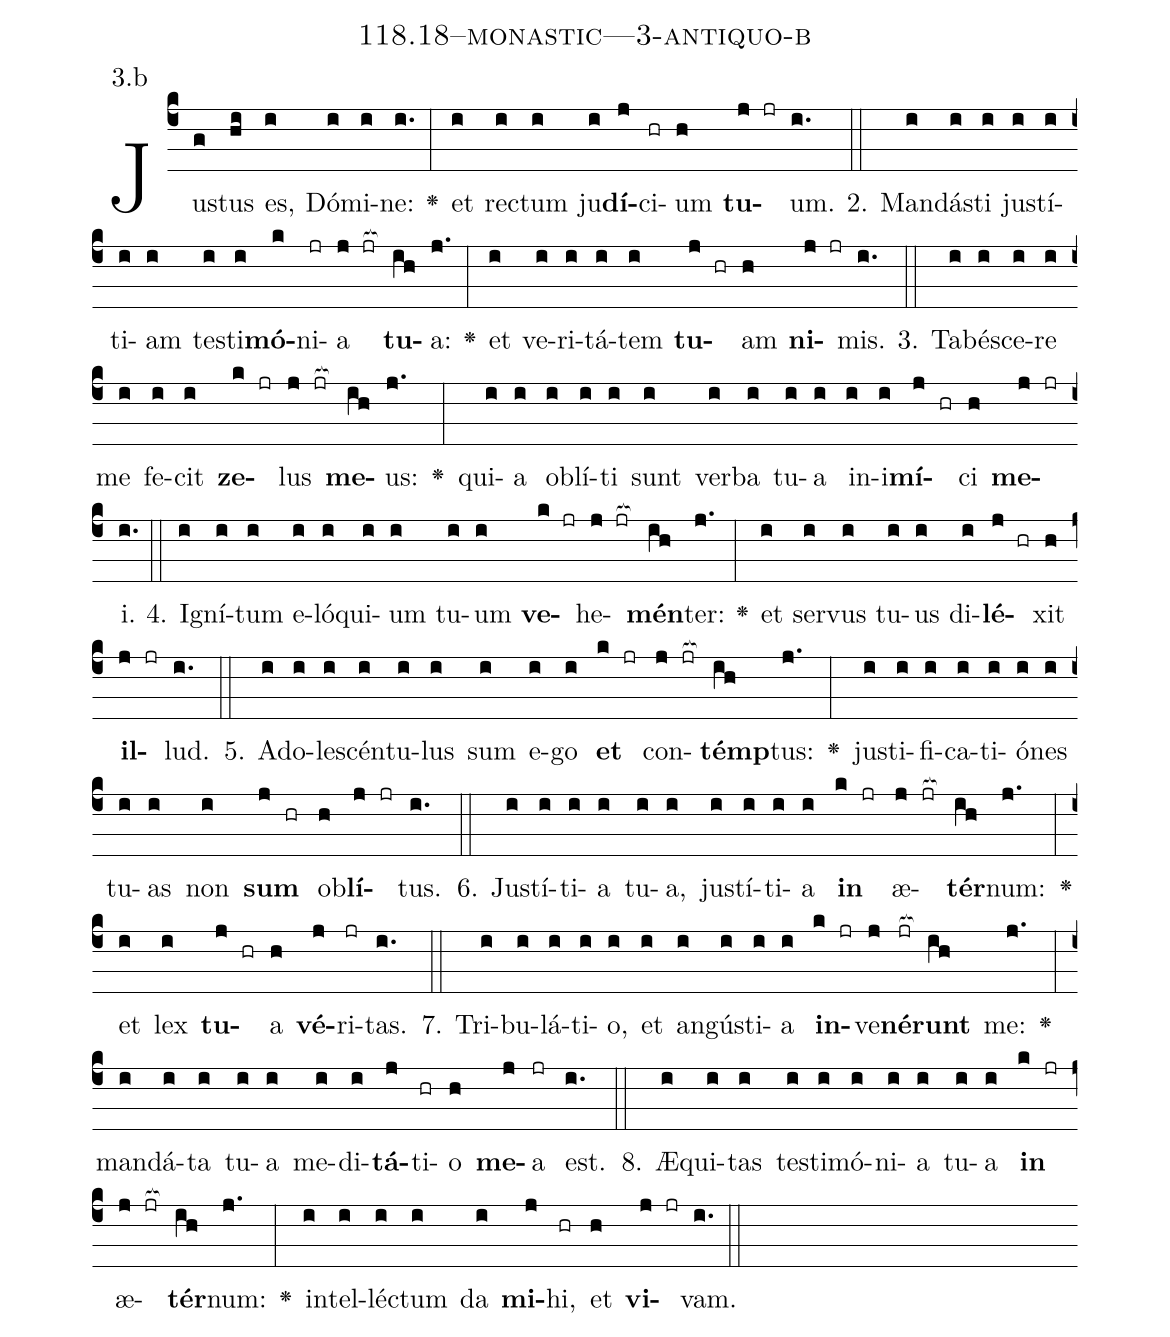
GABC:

name: 118.18--monastic---3-antiquo-b;
annotation: 3.b;
%%
(c4)Jus(g)tus(hi) es,(i) Dó(i)mi(i)ne:(i.) <v>\greheightstar</v>(:) et(i) rec(i)tum(i) ju(i)<b>dí</b>(j)ci(hr)um(h) <b>tu</b>(j jr)um.(i.) (::)
2. Man(i)dás(i)ti(i) jus(i)tí(i)ti(i)am(i) tes(i)ti(i)<b>mó</b>(k)ni(jr)a(j jr[ocb:1{]) <b>tu</b>(ih[ocb:0}])a:(j.) <v>\greheightstar</v>(:) et(i) ve(i)ri(i)tá(i)tem(i) <b>tu</b>(j hr)am(h) <b>ni</b>(j jr)mis.(i.) (::)
3. Ta(i)bé(i)sce(i)re(i) me(i) fe(i)cit(i) <b>ze</b>(k jr)lus(j jr[ocb:1{]) <b>me</b>(ih[ocb:0}])us:(j.) <v>\greheightstar</v>(:) qui(i)a(i) ob(i)lí(i)ti(i) sunt(i) ver(i)ba(i) tu(i)a(i) in(i)i(i)<b>mí</b>(j hr)ci(h) <b>me</b>(j jr)i.(i.) (::)
4. I(i)gní(i)tum(i) e(i)ló(i)qui(i)um(i) tu(i)um(i) <b>ve</b>(k jr)he(j jr[ocb:1{])<b>mén</b>(ih[ocb:0}])ter:(j.) <v>\greheightstar</v>(:) et(i) ser(i)vus(i) tu(i)us(i) di(i)<b>lé</b>(j hr)xit(h) <b>il</b>(j jr)lud.(i.) (::)
5. Ad(i)o(i)le(i)scén(i)tu(i)lus(i) sum(i) e(i)go(i) <b>et</b>(k jr) con(j jr[ocb:1{])<b>témp</b>(ih[ocb:0}])tus:(j.) <v>\greheightstar</v>(:) jus(i)ti(i)fi(i)ca(i)ti(i)ó(i)nes(i) tu(i)as(i) non(i) <b>sum</b>(j hr) ob(h)<b>lí</b>(j jr)tus.(i.) (::)
6. Jus(i)tí(i)ti(i)a(i) tu(i)a,(i) jus(i)tí(i)ti(i)a(i) <b>in</b>(k jr) æ(j jr[ocb:1{])<b>tér</b>(ih[ocb:0}])num:(j.) <v>\greheightstar</v>(:) et(i) lex(i) <b>tu</b>(j hr)a(h) <b>vé</b>(j)ri(jr)tas.(i.) (::)
7. Tri(i)bu(i)lá(i)ti(i)o,(i) et(i) an(i)gús(i)ti(i)a(i) <b>in</b>(k jr)ve(j)<b>né</b>(jr[ocb:1{])<b>runt</b>(ih[ocb:0}]) me:(j.) <v>\greheightstar</v>(:) man(i)dá(i)ta(i) tu(i)a(i) me(i)di(i)<b>tá</b>(j)ti(hr)o(h) <b>me</b>(j)a(jr) est.(i.) (::)
8. Æ(i)qui(i)tas(i) tes(i)ti(i)mó(i)ni(i)a(i) tu(i)a(i) <b>in</b>(k jr) æ(j jr[ocb:1{])<b>tér</b>(ih[ocb:0}])num:(j.) <v>\greheightstar</v>(:) in(i)tel(i)léc(i)tum(i) da(i) <b>mi</b>(j)hi,(hr) et(h) <b>vi</b>(j jr)vam.(i.) (::)
